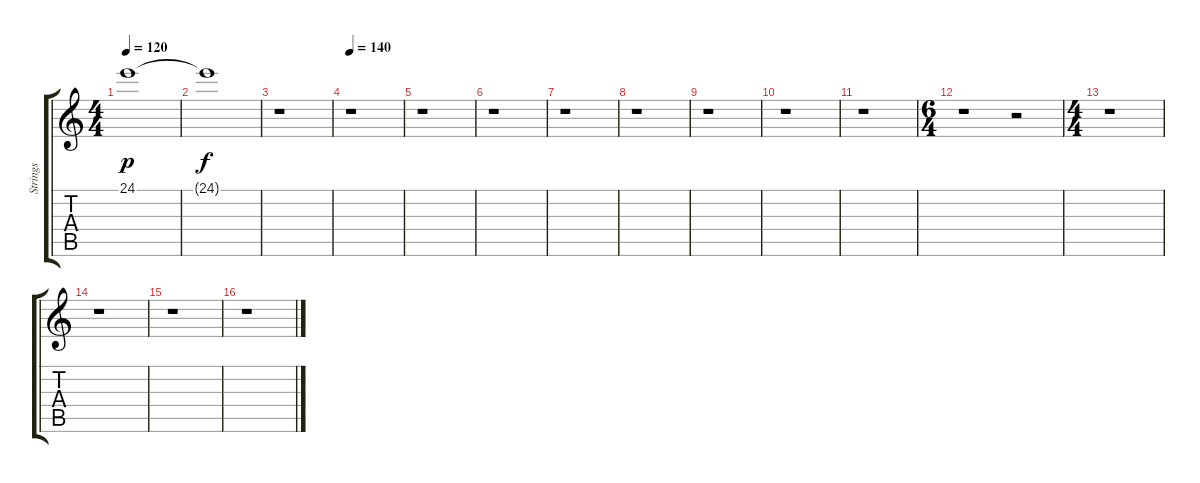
\track ("Strings" "Strings") {instrument stringensemble1}
\staff {score tabs}
\tuning (E4 B3 G3 D3 A2 E2) {hide}
\ts (4 4)
\tempo 120
\clef g2
\ks c
24.1.1{dy p} |
24.1{t}.1{dy f} |
r.1 |
\tempo 140
r.1 |
r.1 |
r.1 |
r.1 |
r.1 |
r.1 |
r.1 |
r.1 |
\ts (6 4)
r.1 r.2 |
\ts (4 4)
r.1 |
r.1 |
r.1 |
r.1
